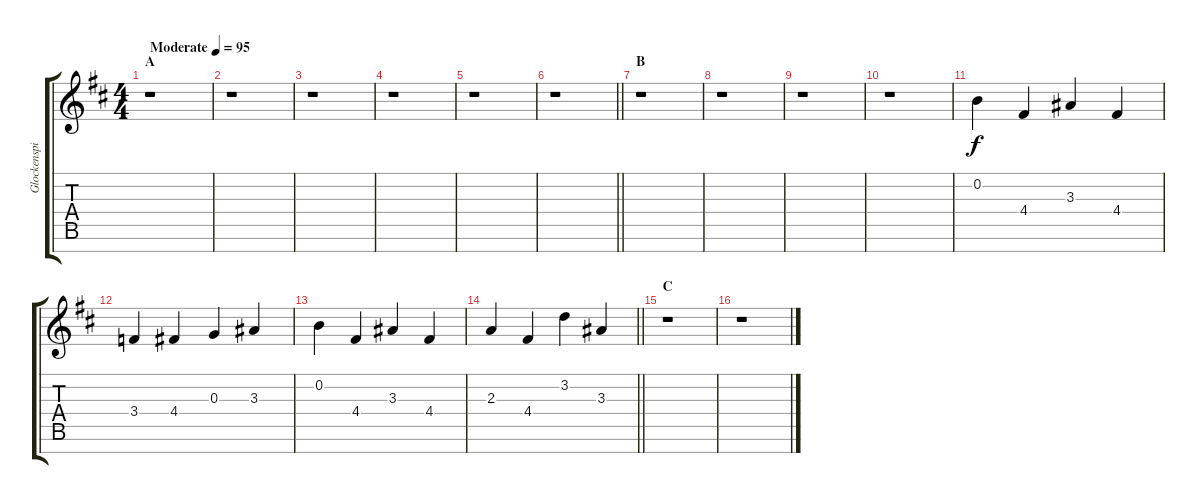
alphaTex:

\track ("Glockenspiel" "Glockenspi") {instrument vibraphone}
\staff {score tabs}
\tuning (E5 B4 G4 D4 A3 E3 B2) {hide}
\ts (4 4)
\section ("" "A")
\tempo (95 "Moderate")
\clef g2
\ks d
r.1{dy f instrument vibraphone} |
r.1 |
r.1 |
r.1 |
r.1 |
\barLineRight lightlight
r.1 |
\section ("" "B")
r.1 |
r.1 |
r.1 |
r.1 |
0.2.4 4.4.4 3.3.4 4.4.4 |
3.4.4 4.4.4 0.3.4 3.3.4 |
0.2.4 4.4.4 3.3.4 4.4.4 |
\barLineRight lightlight
2.3.4 4.4.4 3.2.4 3.3.4 |
\section ("" "C")
r.1 |
r.1
